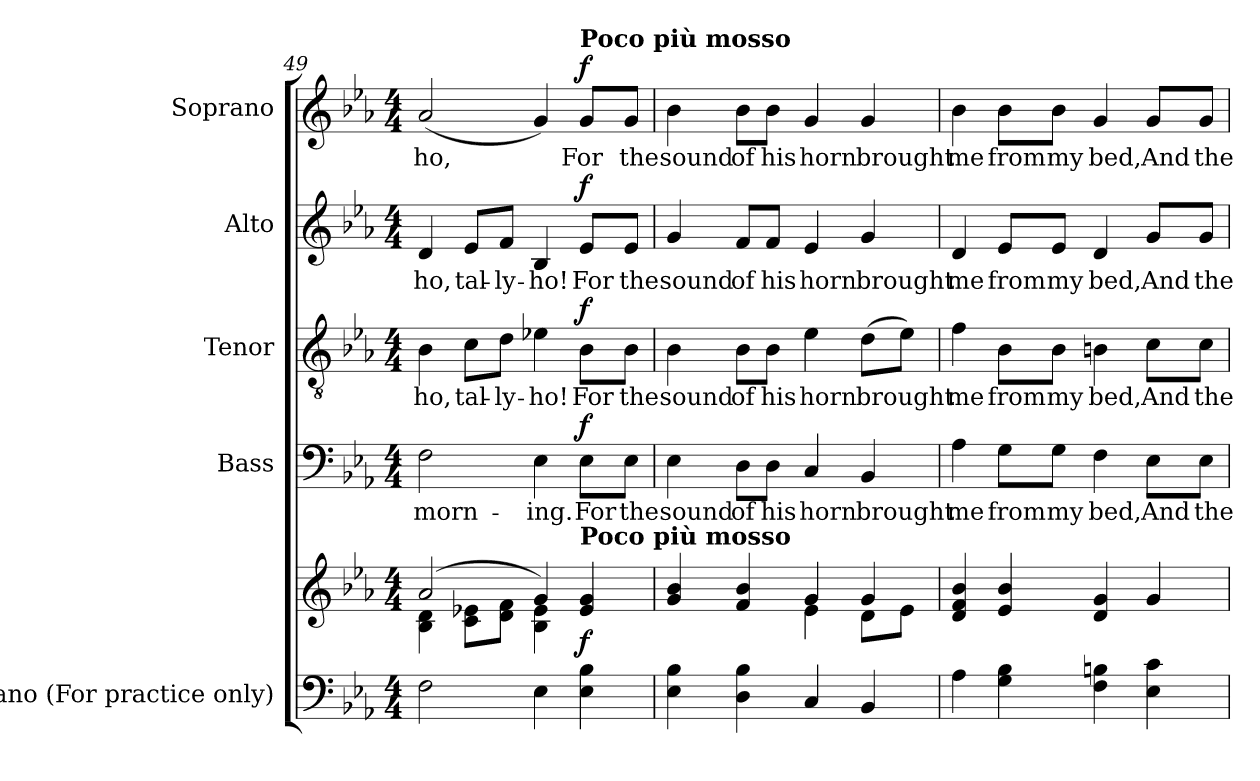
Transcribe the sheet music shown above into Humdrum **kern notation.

**kern	**text	**kern	**dynam	**kern	**text	**dynam	**kern	**text	**dynam	**kern	**text	**dynam	**kern	**text	**dynam
*part5	*part5	*part5	*part5	*part4	*part4	*part4	*part3	*part3	*part3	*part2	*part2	*part2	*part1	*part1	*part1
*staff6	*staff6	*staff5	*staff5/6	*staff4	*staff4	*staff4	*staff3	*staff3	*staff3	*staff2	*staff2	*staff2	*staff1	*staff1	*staff1
*I"Piano (For practice only)	*	*	*	*I"Bass	*	*	*I"Tenor	*	*	*I"Alto	*	*	*I"Soprano	*	*
*I'Pno.	*	*	*	*I'B.	*	*	*I'T.	*	*	*I'A.	*	*	*I'S.	*	*
*clefF4	*	*clefG2	*	*clefF4	*	*	*clefGv2	*	*	*clefG2	*	*	*clefG2	*	*
*	*	*	*	*	*	*	*ITrd7c12	*	*	*	*	*	*	*	*
*k[b-e-a-]	*	*k[b-e-a-]	*	*k[b-e-a-]	*	*	*k[b-e-a-]	*	*	*k[b-e-a-]	*	*	*k[b-e-a-]	*	*
*E-:	*	*E-:	*	*E-:	*	*	*E-:	*	*	*E-:	*	*	*E-:	*	*
*M4/4	*	*M4/4	*	*M4/4	*	*	*M4/4	*	*	*M4/4	*	*	*M4/4	*	*
=49	=49	=49	=49	=49	=49	=49	=49	=49	=49	=49	=49	=49	=49	=49	=49
*	*	*^	*	*	*	*	*	*	*	*	*	*	*	*	*
!	!	!	!	!	!	!LO:LY:b:color=#000000	!	!	!	!	!	!	!	!	!	!
!	!	!	!	!	!	!	!	!	!LO:LY:b:color=#000000	!	!	!	!	!	!	!
!	!	!	!	!	!	!	!	!	!	!	!	!LO:LY:b:color=#000000	!	!	!	!
!	!	!	!	!	!	!	!	!	!	!	!	!	!	!	!LO:LY:b:color=#000000	!
2Fi\	.	(2a-i/	4B-i\ 4di	.	2Fi\	morn-	.	4BB-i\	ho,	.	4di/	ho,	.	(2a-i/	ho,	.
!	!	!	!	!	!	!	!	!	!LO:LY:b:color=#000000	!	!	!	!	!	!	!
!	!	!	!	!	!	!	!	!	!	!	!	!LO:LY:b:color=#000000	!	!	!	!
.	.	.	8ci\ 8e-XiL	.	.	.	.	8Ci\L	tal-	.	8e-i/L	tal-	.	.	.	.
!	!	!	!	!	!	!	!	!	!LO:LY:b:color=#000000	!	!	!	!	!	!	!
!	!	!	!	!	!	!	!	!	!	!	!	!LO:LY:b:color=#000000	!	!	!	!
.	.	.	8di\ 8fiJ	.	.	.	.	8Di\J	-ly-	.	8fi/J	-ly-	.	.	.	.
!	!	!	!	!	!	!LO:LY:b:color=#000000	!	!	!	!	!	!	!	!	!	!
!	!	!	!	!	!	!	!	!	!LO:LY:b:color=#000000	!	!	!	!	!	!	!
!	!	!	!	!	!	!	!	!	!	!	!	!LO:LY:b:color=#000000	!	!	!	!
4E-i\	.	4gi/)	4B-i\ 4e-i	.	4E-i\	-ing.	.	4E-Xi\	-ho!	.	4B-i/	-ho!	.	4gi/)	.	.
!	!	!	!	!	!	!LO:LY:b:color=#000000	!	!	!	!	!	!	!	!	!	!
!	!	!	!	!	!	!	!	!	!LO:LY:b:color=#000000	!	!	!	!	!	!	!
!	!	!	!	!	!	!	!	!	!	!	!	!LO:LY:b:color=#000000	!	!	!	!
!	!	!	!	!	!	!	!	!	!	!	!	!	!	!LO:TX:a:B:t=Poco più mosso	!	!
!	!	!LO:TX:a:B:t=Poco più mosso	!	!	!	!	!	!	!	!	!	!	!	!	!	!
!	!	!	!	!	!	!	!	!	!	!	!	!	!	!	!LO:LY:b:color=#000000	!
4E-i\ 4B-i	.	4e-i/ 4gi	4ryy	f	8E-i\L	For	f	8BB-i\L	For	f	8e-i/L	For	f	8gi/L	For	f
!	!	!	!	!	!	!LO:LY:b:color=#000000	!	!	!	!	!	!	!	!	!	!
!	!	!	!	!	!	!	!	!	!LO:LY:b:color=#000000	!	!	!	!	!	!	!
!	!	!	!	!	!	!	!	!	!	!	!	!LO:LY:b:color=#000000	!	!	!	!
!	!	!	!	!	!	!	!	!	!	!	!	!	!	!	!LO:LY:b:color=#000000	!
.	.	.	.	.	8E-i\J	the	.	8BB-i\J	the	.	8e-i/J	the	.	8gi/J	the	.
=50	=50	=50	=50	=50	=50	=50	=50	=50	=50	=50	=50	=50	=50	=50	=50	=50
!	!	!	!	!	!	!LO:LY:b:color=#000000	!	!	!	!	!	!	!	!	!	!
!	!	!	!	!	!	!	!	!	!LO:LY:b:color=#000000	!	!	!	!	!	!	!
!	!	!	!	!	!	!	!	!	!	!	!	!LO:LY:b:color=#000000	!	!	!	!
!	!	!	!	!	!	!	!	!	!	!	!	!	!	!	!LO:LY:b:color=#000000	!
4E-i\ 4B-i	.	4gi/ 4b-i	2ryy	.	4E-i\	sound	.	4BB-i\	sound	.	4gi/	sound	.	4b-i\	sound	.
!	!	!	!	!	!	!LO:LY:b:color=#000000	!	!	!	!	!	!	!	!	!	!
!	!	!	!	!	!	!	!	!	!LO:LY:b:color=#000000	!	!	!	!	!	!	!
!	!	!	!	!	!	!	!	!	!	!	!	!LO:LY:b:color=#000000	!	!	!	!
!	!	!	!	!	!	!	!	!	!	!	!	!	!	!	!LO:LY:b:color=#000000	!
4Di\ 4B-i	.	4fi/ 4b-i	.	.	8Di\L	of	.	8BB-i\L	of	.	8fi/L	of	.	8b-i\L	of	.
!	!	!	!	!	!	!LO:LY:b:color=#000000	!	!	!	!	!	!	!	!	!	!
!	!	!	!	!	!	!	!	!	!LO:LY:b:color=#000000	!	!	!	!	!	!	!
!	!	!	!	!	!	!	!	!	!	!	!	!LO:LY:b:color=#000000	!	!	!	!
!	!	!	!	!	!	!	!	!	!	!	!	!	!	!	!LO:LY:b:color=#000000	!
.	.	.	.	.	8Di\J	his	.	8BB-i\J	his	.	8fi/J	his	.	8b-i\J	his	.
!	!	!	!	!	!	!LO:LY:b:color=#000000	!	!	!	!	!	!	!	!	!	!
!	!	!	!	!	!	!	!	!	!LO:LY:b:color=#000000	!	!	!	!	!	!	!
!	!	!	!	!	!	!	!	!	!	!	!	!LO:LY:b:color=#000000	!	!	!	!
!	!	!	!	!	!	!	!	!	!	!	!	!	!	!	!LO:LY:b:color=#000000	!
4Ci/	.	4gi/	4e-i\	.	4Ci/	horn	.	4E-i\	horn	.	4e-i/	horn	.	4gi/	horn	.
!	!	!	!	!	!	!LO:LY:b:color=#000000	!	!	!	!	!	!	!	!	!	!
!	!	!	!	!	!	!	!	!	!LO:LY:b:color=#000000	!	!	!	!	!	!	!
!	!	!	!	!	!	!	!	!	!	!	!	!LO:LY:b:color=#000000	!	!	!	!
!	!	!	!	!	!	!	!	!	!	!	!	!	!	!	!LO:LY:b:color=#000000	!
4BB-i/	.	4gi/	8di\L	.	4BB-i/	brought	.	(8Di\L	brought	.	4gi/	brought	.	4gi/	brought	.
.	.	.	8e-i\J	.	.	.	.	8E-i\J)	.	.	.	.	.	.	.	.
*	*	*v	*v	*	*	*	*	*	*	*	*	*	*	*	*	*
!!LO:LB:g=z
=51	=51	=51	=51	=51	=51	=51	=51	=51	=51	=51	=51	=51	=51	=51	=51
*	*	*^	*	*	*	*	*	*	*	*	*	*	*	*	*
!	!	!	!	!	!	!LO:LY:b:color=#000000	!	!	!	!	!	!	!	!	!	!
*	*	*v	*v	*	*	*	*	*	*	*	*	*	*	*	*	*
*	*	*^	*	*	*	*	*	*	*	*	*	*	*	*	*
!	!	!	!	!	!	!	!	!	!LO:LY:b:color=#000000	!	!	!	!	!	!	!
*	*	*v	*v	*	*	*	*	*	*	*	*	*	*	*	*	*
*	*	*^	*	*	*	*	*	*	*	*	*	*	*	*	*
!	!	!	!	!	!	!	!	!	!	!	!	!LO:LY:b:color=#000000	!	!	!	!
*	*	*v	*v	*	*	*	*	*	*	*	*	*	*	*	*	*
*	*	*^	*	*	*	*	*	*	*	*	*	*	*	*	*
!	!	!	!	!	!	!	!	!	!	!	!	!	!	!	!LO:LY:b:color=#000000	!
*	*	*v	*v	*	*	*	*	*	*	*	*	*	*	*	*	*
4A-i\	.	4di/ 4fi 4b-i	.	4A-i\	me	.	4Fi\	me	.	4di/	me	.	4b-i\	me	.
!	!	!	!	!	!LO:LY:b:color=#000000	!	!	!	!	!	!	!	!	!	!
!	!	!	!	!	!	!	!	!LO:LY:b:color=#000000	!	!	!	!	!	!	!
!	!	!	!	!	!	!	!	!	!	!	!LO:LY:b:color=#000000	!	!	!	!
!	!	!	!	!	!	!	!	!	!	!	!	!	!	!LO:LY:b:color=#000000	!
4Gi\ 4B-i	.	4e-i/ 4b-i	.	8Gi\L	from	.	8BB-i\L	from	.	8e-i/L	from	.	8b-i\L	from	.
!	!	!	!	!	!LO:LY:b:color=#000000	!	!	!	!	!	!	!	!	!	!
!	!	!	!	!	!	!	!	!LO:LY:b:color=#000000	!	!	!	!	!	!	!
!	!	!	!	!	!	!	!	!	!	!	!LO:LY:b:color=#000000	!	!	!	!
!	!	!	!	!	!	!	!	!	!	!	!	!	!	!LO:LY:b:color=#000000	!
.	.	.	.	8Gi\J	my	.	8BB-i\J	my	.	8e-i/J	my	.	8b-i\J	my	.
!	!	!	!	!	!LO:LY:b:color=#000000	!	!	!	!	!	!	!	!	!	!
!	!	!	!	!	!	!	!	!LO:LY:b:color=#000000	!	!	!	!	!	!	!
!	!	!	!	!	!	!	!	!	!	!	!LO:LY:b:color=#000000	!	!	!	!
!	!	!	!	!	!	!	!	!	!	!	!	!	!	!LO:LY:b:color=#000000	!
4Fi\ 4Bni	.	4di/ 4gi	.	4Fi\	bed,	.	4BBni\	bed,	.	4di/	bed,	.	4gi/	bed,	.
!	!LO:LY:b:color=#000000	!	!	!	!	!	!	!	!	!	!	!	!	!	!
!	!	!	!	!	!LO:LY:b:color=#000000	!	!	!	!	!	!	!	!	!	!
!	!	!	!	!	!	!	!	!LO:LY:b:color=#000000	!	!	!	!	!	!	!
!	!	!	!	!	!	!	!	!	!	!	!LO:LY:b:color=#000000	!	!	!	!
!	!	!	!	!	!	!	!	!	!	!	!	!	!	!LO:LY:b:color=#000000	!
4E-i\ 4ci	.	4gi/	.	8E-i\L	And	.	8Ci\L	And	.	8gi/L	And	.	8gi/L	And	.
!	!	!	!	!	!LO:LY:b:color=#000000	!	!	!	!	!	!	!	!	!	!
!	!	!	!	!	!	!	!	!LO:LY:b:color=#000000	!	!	!	!	!	!	!
!	!	!	!	!	!	!	!	!	!	!	!LO:LY:b:color=#000000	!	!	!	!
!	!	!	!	!	!	!	!	!	!	!	!	!	!	!LO:LY:b:color=#000000	!
.	.	.	.	8E-i\J	the	.	8Ci\J	the	.	8gi/J	the	.	8gi/J	the	.
=	=	=	=	=	=	=	=	=	=	=	=	=	=	=	=
*-	*-	*-	*-	*-	*-	*-	*-	*-	*-	*-	*-	*-	*-	*-	*-
